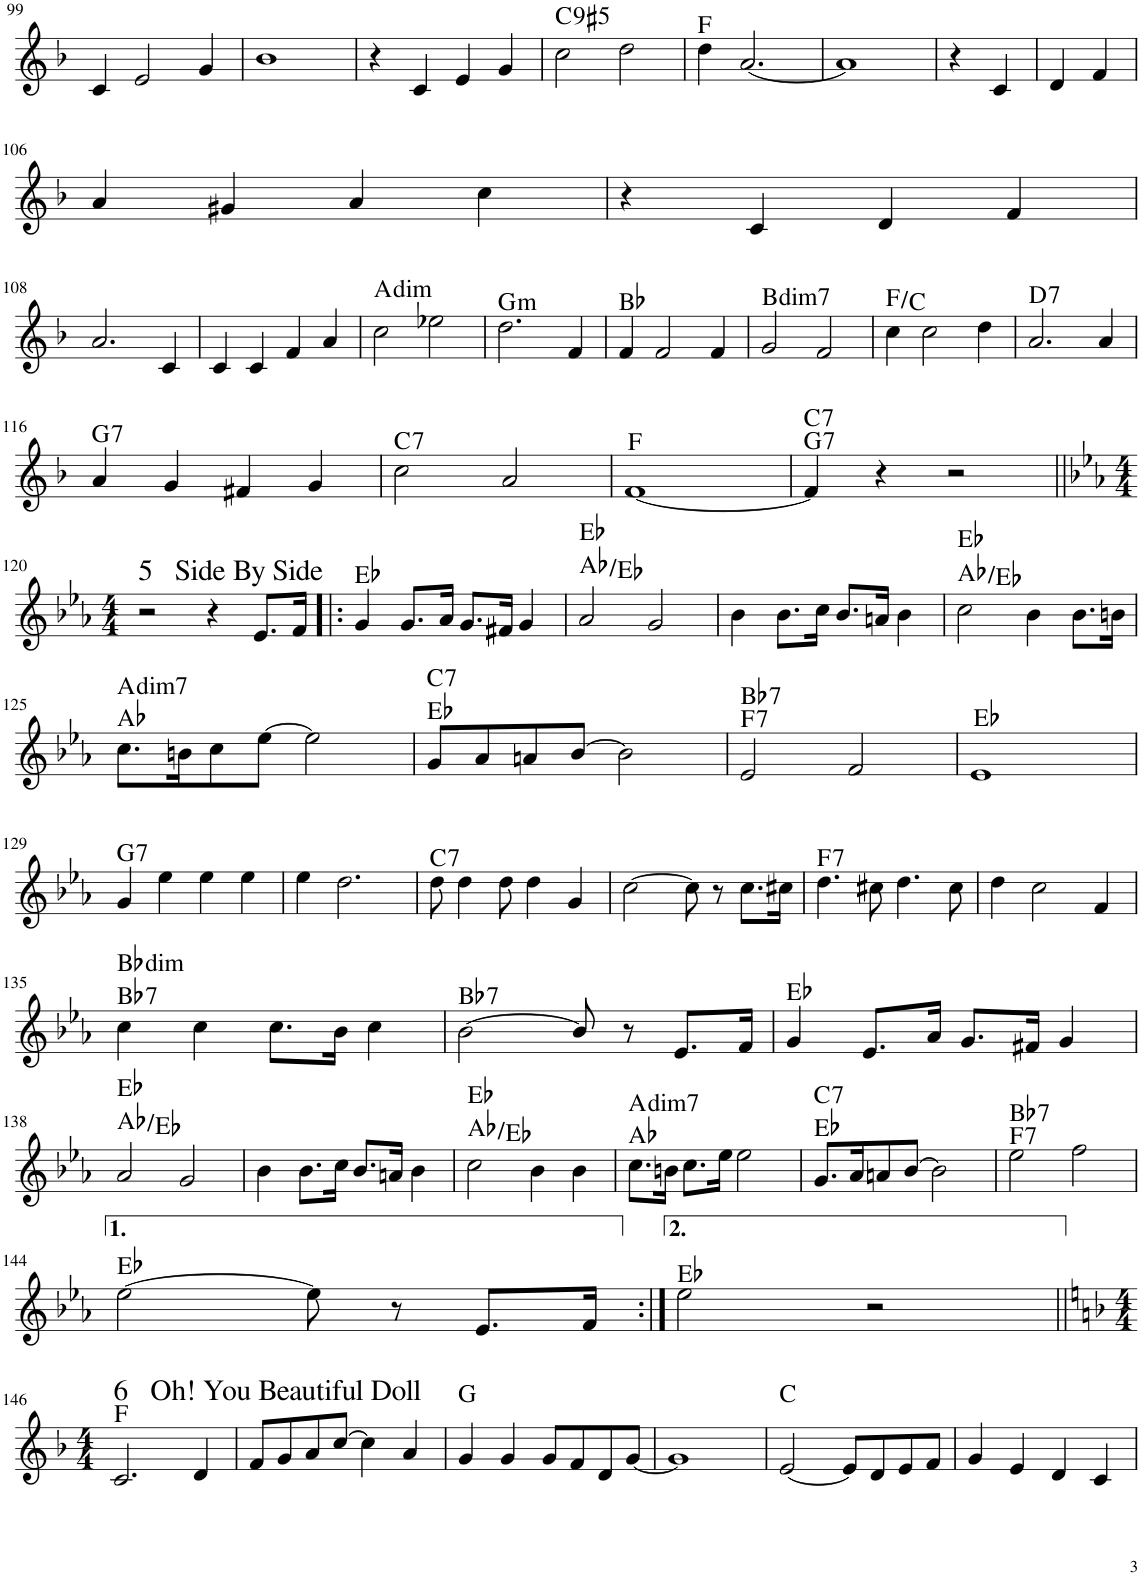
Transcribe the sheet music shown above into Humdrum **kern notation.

**kern	**harte
*part1	*part1
*staff1	*
*I"Electric Piano	*
*I'E.Pno	*
!!LO:PB:g=z
*clefG2	*
*k[b-]	*
*M4/4	*
=99	=99
4c/	.
2e/	.
4g/	.
=100	=100
1b-	.
=101	=101
4r	.
4c/	.
4e/	.
4g/	.
=102	=102
!	!LO:H:kt=9
2cc\	C:(3,#5,b7,9)
2dd\	.
=103	=103
4dd\	F:maj
[2.a/	.
=104	=104
1a]	.
=105	=105
4r	.
4c/	.
4d/	.
4f/	.
!!LO:LB:g=z
=106	=106
4a/	.
4g#X/	.
4a/	.
4cc\	.
=107	=107
4r	.
4c/	.
4d/	.
4f/	.
!!LO:LB:g=z
=108	=108
2.a/	.
4c/	.
=109	=109
4c/	.
4c/	.
4f/	.
4a/	.
=110	=110
!	!LO:H:kt=dim
2cc\	A:dim
2ee-X\	.
=111	=111
!	!LO:H:kt=m
2.dd\	G:min
4f/	.
=112	=112
4f/	Bb:maj
2f/	.
4f/	.
=113	=113
!	!LO:H:kt=dim7
2g/	B:dim7
2f/	.
=114	=114
4cc\	F:maj/5
2cc\	.
4dd\	.
=115	=115
!	!LO:H:kt=7
2.a/	D:7
4a/	.
!!LO:LB:g=z
=116	=116
!	!LO:H:kt=7
4a/	G:7
4g/	.
4f#X/	.
4g/	.
=117	=117
!	!LO:H:kt=7
2cc\	C:7
2a/	.
=118	=118
[1f	F:maj
=119	=119
!	!LO:H:n=1:kt=7
!	!LO:H:n=2:kt=7
4f/]	G:7 C:7
4r	.
2r	.
!!LO:LB:g=z
=120||	=120||
*k[b-e-a-]	*
*M4/4	*
!LO:TX:a:t=5   Side By Side	!
2r	.
4r	.
8.e-/L	.
16f/Jk	.
=121!|:	=121!|:
4g/	Eb:maj
8.g/L	.
16a-/Jk	.
8.g/L	.
16f#X/Jk	.
4g/	.
=122	=122
2a-/	Ab:maj/5 Eb:maj
2g/	.
=123	=123
4b-\	.
8.b-\L	.
16cc\Jk	.
8.b-/L	.
16an/Jk	.
4b-\	.
=124	=124
2cc\	Ab:maj/5 Eb:maj
4b-\	.
8.b-\L	.
16bn\Jk	.
!!LO:LB:g=z
=125	=125
!	!LO:H:n=2:kt=dim7
8.cc\L	Ab:maj A:dim7
16bn\K	.
8cc\	.
[8ee-\J	.
2ee-\]	.
=126	=126
!	!LO:H:n=2:kt=7
8g/L	Eb:maj C:7
8a-/	.
8an/	.
[8b-/J	.
2b-\]	.
=127	=127
!	!LO:H:n=1:kt=7
!	!LO:H:n=2:kt=7
2e-/	F:7 Bb:7
2f/	.
=128	=128
1e-	Eb:maj
!!LO:LB:g=z
=129	=129
!	!LO:H:kt=7
4g/	G:7
4ee-\	.
4ee-\	.
4ee-\	.
=130	=130
4ee-\	.
2.dd\	.
=131	=131
!	!LO:H:kt=7
8dd\	C:7
4dd\	.
8dd\	.
4dd\	.
4g/	.
=132	=132
[2cc\	.
8cc\]	.
8r	.
8.cc\L	.
16cc#X\Jk	.
=133	=133
!	!LO:H:kt=7
4.dd\	F:7
8cc#X\	.
4.dd\	.
8cc#\	.
=134	=134
4dd\	.
2cc\	.
4f/	.
!!LO:LB:g=z
=135	=135
!	!LO:H:n=1:kt=7
!	!LO:H:n=2:kt=dim
4cc\	Bb:7 Bb:dim
4cc\	.
8.cc\L	.
16b-\Jk	.
4cc\	.
=136	=136
!	!LO:H:kt=7
[2b-\	Bb:7
8b-/]	.
8r	.
8.e-/L	.
16f/Jk	.
=137	=137
4g/	Eb:maj
8.e-/L	.
16a-/Jk	.
8.g/L	.
16f#X/Jk	.
4g/	.
!!LO:LB:g=z
=138	=138
2a-/	Ab:maj/5 Eb:maj
2g/	.
=139	=139
4b-\	.
8.b-\L	.
16cc\Jk	.
8.b-/L	.
16an/Jk	.
4b-\	.
=140	=140
2cc\	Ab:maj/5 Eb:maj
4b-\	.
4b-\	.
=141	=141
!	!LO:H:n=2:kt=dim7
8.cc\L	Ab:maj A:dim7
16bn\Jk	.
8.cc\L	.
16ee-\Jk	.
2ee-\	.
=142	=142
!	!LO:H:n=2:kt=7
8.g/L	Eb:maj C:7
16a-/K	.
8an/	.
[8b-/J	.
2b-\]	.
=143	=143
!	!LO:H:n=1:kt=7
!	!LO:H:n=2:kt=7
2ee-\	F:7 Bb:7
2ff\	.
!!LO:LB:g=z
=144	=144
[2ee-\	Eb:maj
8ee-\]	.
8r	.
8.e-/L	.
16f/Jk	.
=145:|!	=145:|!
2ee-\	Eb:maj
2r	.
!!LO:LB:g=z
=146||	=146||
*k[b-]	*
*M4/4	*
!LO:TX:a:t=6   Oh! You Beautiful Doll	!
2.c/	F:maj
4d/	.
=147	=147
8f/L	.
8g/	.
8a/	.
[8cc/J	.
4cc\]	.
4a/	.
=148	=148
4g/	G:maj
4g/	.
8g/L	.
8f/	.
8d/	.
[8g/J	.
=149	=149
1g]	.
=150	=150
[2e/	C:maj
8e/L]	.
8d/	.
8e/	.
8f/J	.
=151	=151
4g/	.
4e/	.
4d/	.
4c/	.
=	=
*-	*-
